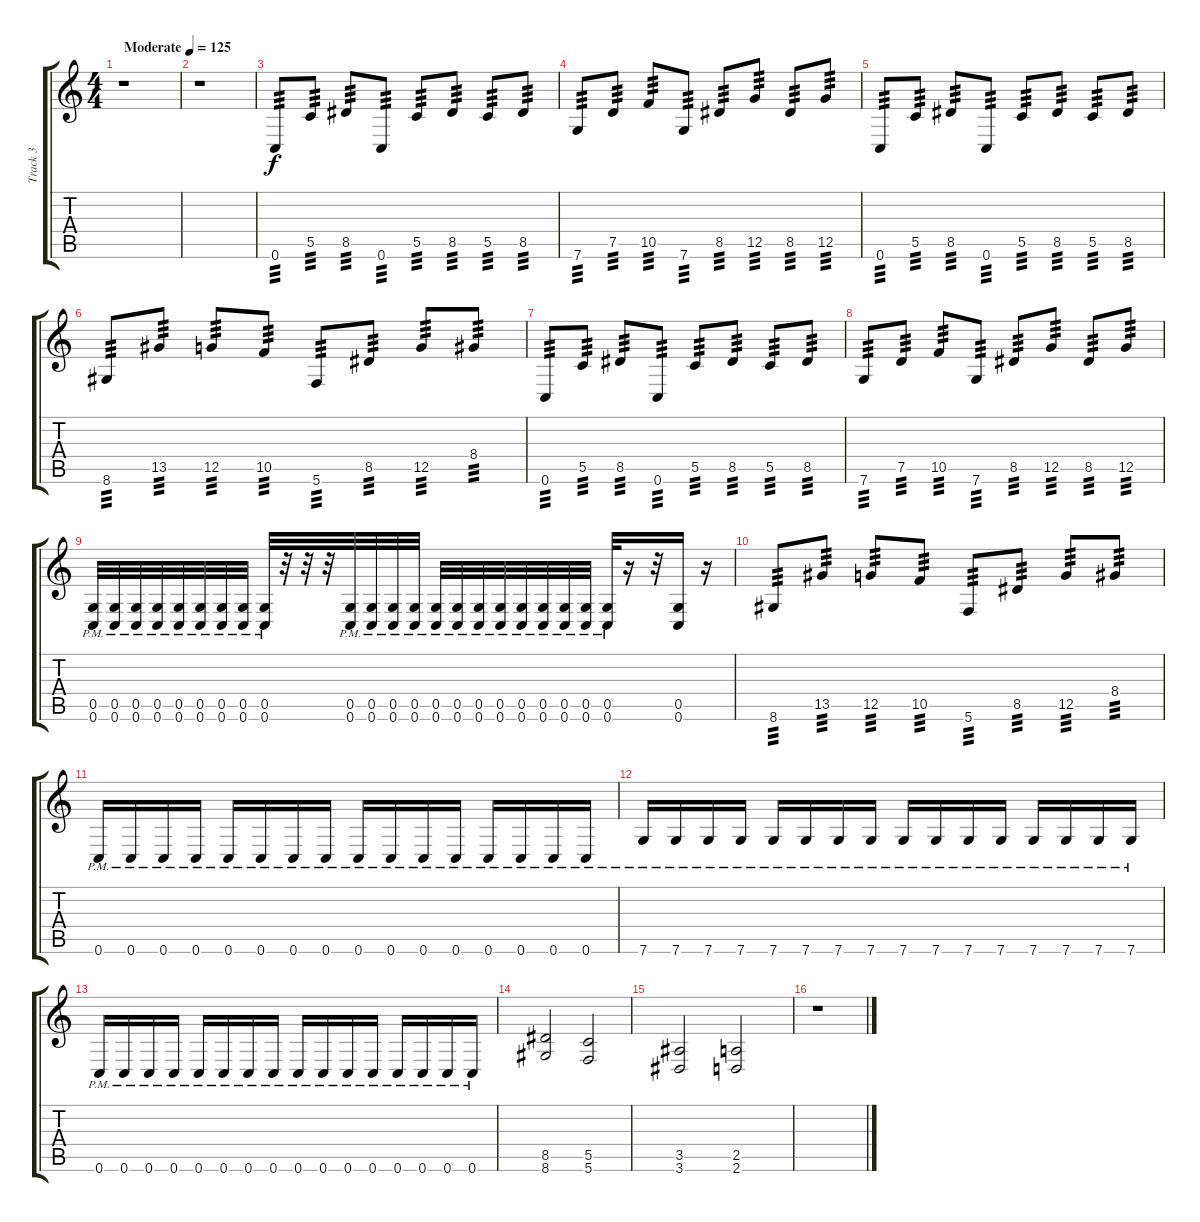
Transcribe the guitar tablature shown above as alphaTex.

\track ("Track 3" "Track 3") {instrument distortionguitar}
\staff {score tabs}
\tuning (D4 A3 F3 C3 G2 C2) {hide}
\ts (4 4)
\tempo (125 "Moderate")
\clef g2
\ks c
r.1{dy f instrument distortionguitar} |
r.1 |
0.6.8{tp 3} 5.5.8{tp 3} 8.5.8{tp 3} 0.6.8{tp 3} 5.5.8{tp 3} 8.5.8{tp 3} 5.5.8{tp 3} 8.5.8{tp 3} |
7.6.8{tp 3} 7.5.8{tp 3} 10.5.8{tp 3} 7.6.8{tp 3} 8.5.8{tp 3} 12.5.8{tp 3} 8.5.8{tp 3} 12.5.8{tp 3} |
0.6.8{tp 3} 5.5.8{tp 3} 8.5.8{tp 3} 0.6.8{tp 3} 5.5.8{tp 3} 8.5.8{tp 3} 5.5.8{tp 3} 8.5.8{tp 3} |
8.6.8{tp 3} 13.5.8{tp 3} 12.5.8{tp 3} 10.5.8{tp 3} 5.6.8{tp 3} 8.5.8{tp 3} 12.5.8{tp 3} 8.4.8{tp 3} |
0.6.8{tp 3} 5.5.8{tp 3} 8.5.8{tp 3} 0.6.8{tp 3} 5.5.8{tp 3} 8.5.8{tp 3} 5.5.8{tp 3} 8.5.8{tp 3} |
7.6.8{tp 3} 7.5.8{tp 3} 10.5.8{tp 3} 7.6.8{tp 3} 8.5.8{tp 3} 12.5.8{tp 3} 8.5.8{tp 3} 12.5.8{tp 3} |
(0.5{pm} 0.6{pm}).32 (0.5{pm} 0.6{pm}).32 (0.5{pm} 0.6{pm}).32 (0.5{pm} 0.6{pm}).32 (0.5{pm} 0.6{pm}).32 (0.5{pm} 0.6{pm}).32 (0.5{pm} 0.6{pm}).32 (0.5{pm} 0.6{pm}).32 (0.5{pm} 0.6{pm}).32 r.32 r.32 r.32 (0.5{pm} 0.6{pm}).32 (0.5{pm} 0.6{pm}).32 (0.5{pm} 0.6{pm}).32 (0.5{pm} 0.6{pm}).32 (0.5{pm} 0.6{pm}).32 (0.5{pm} 0.6).32 (0.5{pm} 0.6{pm}).32 (0.5{pm} 0.6{pm}).32 (0.5{pm} 0.6{pm}).32 (0.5{pm} 0.6{pm}).32 (0.5{pm} 0.6{pm}).32 (0.5{pm} 0.6{pm}).32 (0.5{pm} 0.6{pm}).32 r.16 r.32 (0.5 0.6).16 r.16 |
8.6.8{tp 3} 13.5.8{tp 3} 12.5.8{tp 3} 10.5.8{tp 3} 5.6.8{tp 3} 8.5.8{tp 3} 12.5.8{tp 3} 8.4.8{tp 3} |
0.6{pm}.16 0.6{pm}.16 0.6{pm}.16 0.6{pm}.16 0.6{pm}.16 0.6{pm}.16 0.6{pm}.16 0.6{pm}.16 0.6{pm}.16 0.6{pm}.16 0.6{pm}.16 0.6{pm}.16 0.6{pm}.16 0.6{pm}.16 0.6{pm}.16 0.6{pm}.16 |
7.6{pm}.16 7.6{pm}.16 7.6{pm}.16 7.6{pm}.16 7.6{pm}.16 7.6{pm}.16 7.6{pm}.16 7.6{pm}.16 7.6{pm}.16 7.6{pm}.16 7.6{pm}.16 7.6{pm}.16 7.6{pm}.16 7.6{pm}.16 7.6{pm}.16 7.6{pm}.16 |
0.6{pm}.16 0.6{pm}.16 0.6{pm}.16 0.6{pm}.16 0.6{pm}.16 0.6{pm}.16 0.6{pm}.16 0.6{pm}.16 0.6{pm}.16 0.6{pm}.16 0.6{pm}.16 0.6{pm}.16 0.6{pm}.16 0.6{pm}.16 0.6{pm}.16 0.6{pm}.16 |
(8.5 8.6).2 (5.5 5.6).2 |
(3.5 3.6).2 (2.5 2.6).2 |
r.1
